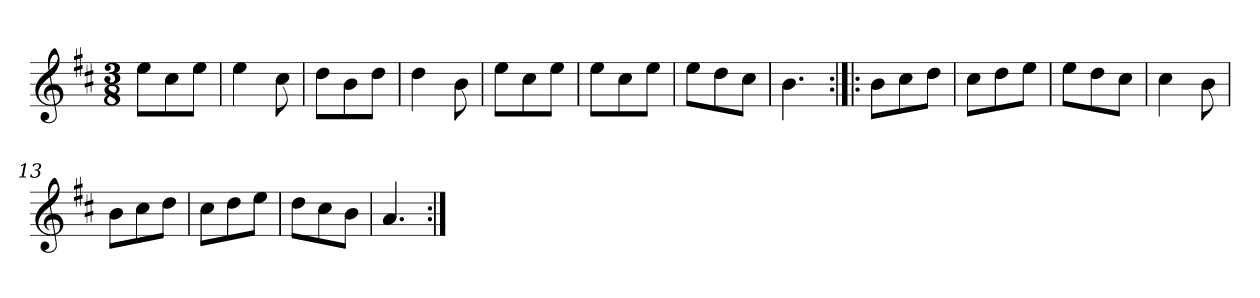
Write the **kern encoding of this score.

**kern
*part1
*staff1
*clefG2
*k[f#c#]
*A:mix
*M3/8
*MM120
=1
8ee\L
8cc#\
8ee\J
=2
4ee
8cc#
=3
8dd\L
8b\
8dd\J
=4
4dd
8b
=5
8ee\L
8cc#\
8ee\J
=6
8ee\L
8cc#\
8ee\J
=7
8ee\L
8dd\
8cc#\J
=8
4.b
=9:|!|:
8b\L
8cc#\
8dd\J
=10
8cc#\L
8dd\
8ee\J
=11
8ee\L
8dd\
8cc#\J
=12
4cc#
8b
=13
8b\L
8cc#\
8dd\J
=14
8cc#\L
8dd\
8ee\J
=15
8dd\L
8cc#\
8b\J
=16
4.a
=:|!
*-
